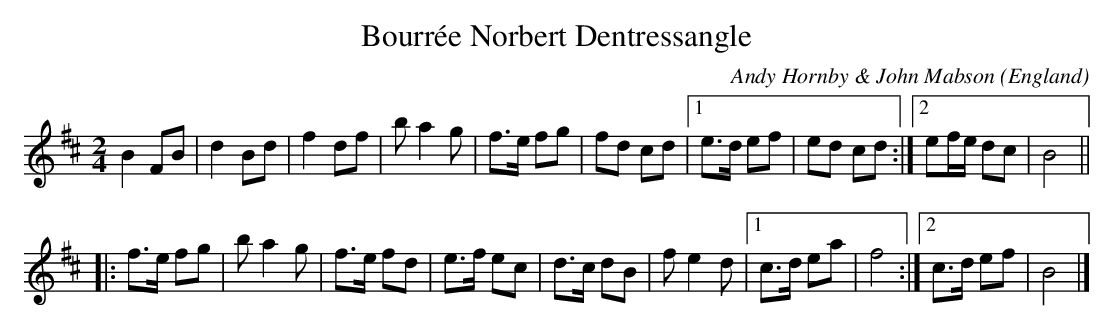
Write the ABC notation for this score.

X:1
T:Bourrée Norbert Dentressangle
C:Andy Hornby & John Mabson
L:1/8
M:2/4
O:England
K:B min
B2FB| d2Bd| f2df| ba2g|\
f>e fg|fd cd|1 e>d ef| ed cd :|2 ef/e/ dc| B4||
|: f>e fg| ba2g| f>e fd| e>f ec|\
d>c dB| fe2d |1 c>d ea| f4 :|2 c>d ef| B4|]
